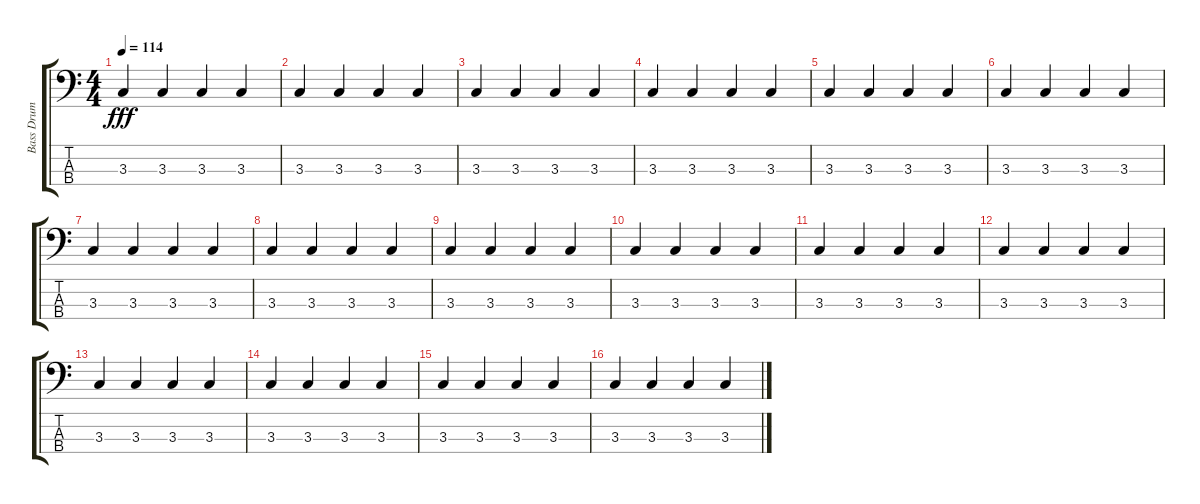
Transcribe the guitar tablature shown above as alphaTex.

\track ("Bass Drum" "Bass Drum") {instrument acousticguitarnylon}
\staff {score tabs}
\tuning (G2 D2 A1 E1) {hide}
\ts (4 4)
\tempo 114
\clef f4
\ks c
3.3.4{dy fff} 3.3.4 3.3.4 3.3.4 |
3.3.4 3.3.4 3.3.4 3.3.4 |
3.3.4 3.3.4 3.3.4 3.3.4 |
3.3.4 3.3.4 3.3.4 3.3.4 |
3.3.4 3.3.4 3.3.4 3.3.4 |
3.3.4 3.3.4 3.3.4 3.3.4 |
3.3.4 3.3.4 3.3.4 3.3.4 |
3.3.4 3.3.4 3.3.4 3.3.4 |
3.3.4 3.3.4 3.3.4 3.3.4 |
3.3.4 3.3.4 3.3.4 3.3.4 |
3.3.4 3.3.4 3.3.4 3.3.4 |
3.3.4 3.3.4 3.3.4 3.3.4 |
3.3.4 3.3.4 3.3.4 3.3.4 |
3.3.4 3.3.4 3.3.4 3.3.4 |
3.3.4 3.3.4 3.3.4 3.3.4 |
3.3.4 3.3.4 3.3.4 3.3.4
